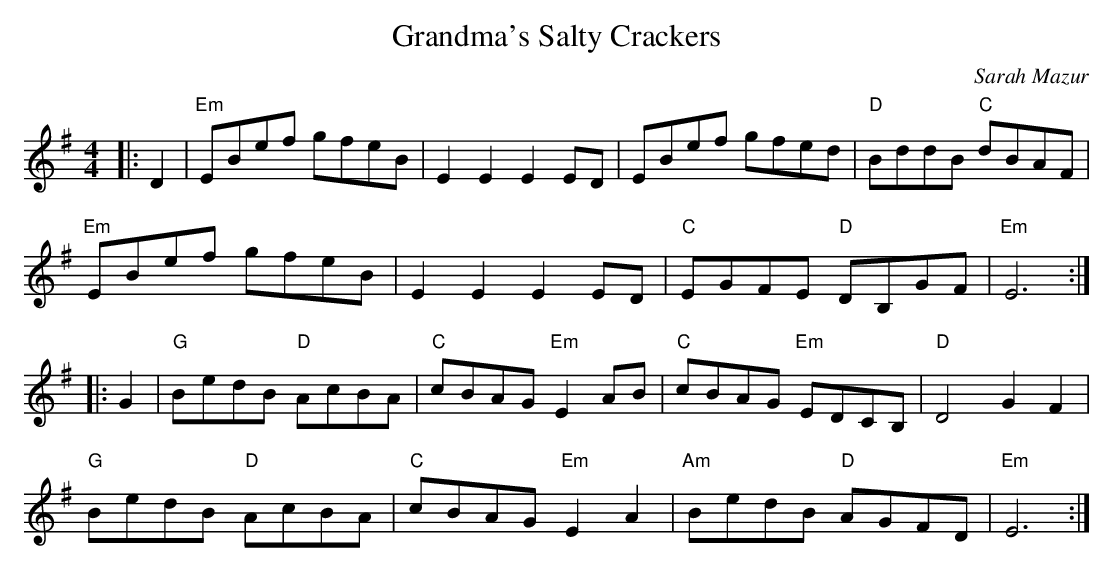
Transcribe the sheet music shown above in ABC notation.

X:1
T:Grandma's Salty Crackers
C:Sarah Mazur
M:4/4
L:1/8
K:Em
|:D2|\
"Em"EBef gfeB|E2E2 E2ED|EBef gfed|"D"BddB "C"dBAF|
"Em"EBef gfeB|E2E2 E2ED|"C"EGFE "D"DB,GF|"Em"E6:|
|:G2|\
"G"BedB "D"AcBA|"C"cBAG "Em"E2AB|"C"cBAG "Em"EDCB,|"D"D4 G2F2|
"G"BedB "D"AcBA|"C"cBAG "Em"E2A2|"Am"BedB "D"AGFD|"Em"E6:|
